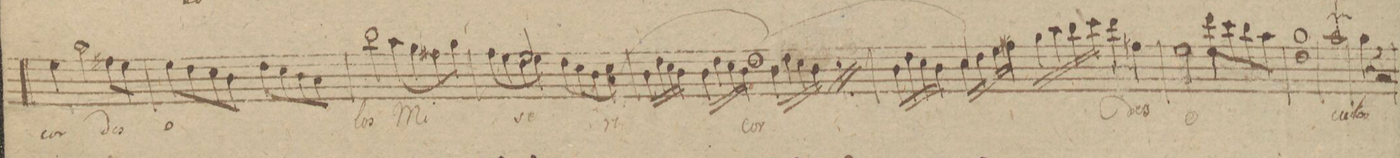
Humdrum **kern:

**kern	**text
*I"Canto	*
*clefC1	*
*k[f#c#g#]	*
*met(c)	*
*M4/4	*
4cc#\	-cor-
2ee\	.
8dd#X\L	-des
8cc#\J	.
=83	=83
8cc#\L	o-
8b\	.
8a\	.
8g#\J	.
8b\L	.
8a\	.
8g#\	.
8f#\J	.
=84	=84
2gg#\	-los
8ff#\L	Mi
8ee\	.
8dd#X\	.
8ee\J	.
=85	=85
*^	*
4ryy	8dd#X\L	.
.	8cc#\	.
2cc#/	8b\	se-
.	8cc#\J	.
.	8b\L	.
.	8a\	.
4ryy	8g#\	.
.	(8f#\ 8a\J	-ri-
=86	=86	=86
(1b/	16g#\LL)	-cor-
.	16b\	.
.	16a\	.
.	16g#\JJ	.
.	16g#\LL	.
.	16b\	.
.	16a\	.
.	16g#\JJ	.
.	16g#\LL	.
.	16b\	.
.	16a\	.
.	16g#\JJ	.
*	*rep	*
.	16g#\LL	.
.	16b\	.
.	16a\	.
.	16g#\JJ	.
*	*Xrep	*
=87	=87	=87
4ryy	16g#\LL	.
.	16b\	.
.	16a\	.
.	16g#\JJ	.
4a/)	16a\LL	.
.	16b\	.
.	16cc#\	.
.	16dd#X\JJ	.
*v	*v	*
16ee\LL	.
16ff#\	.
16gg#\	.
16aa\JJ	.
8bb\L	.
8ddn\J	-des
=88	=88
*^	*
2cc#\	2ryy	o-
8bb\L	4cc#\	.
8aa\	.	.
8gg#\	4ryy	.
8ff#\J	.	.
*v	*v	*
=89	=89
1b\ 1ee\	.
=90	=90
1ff#\T	-cu-
=91	=91
4ee\	-los
4r	.
2r	.
=92	=92
*-	*-
